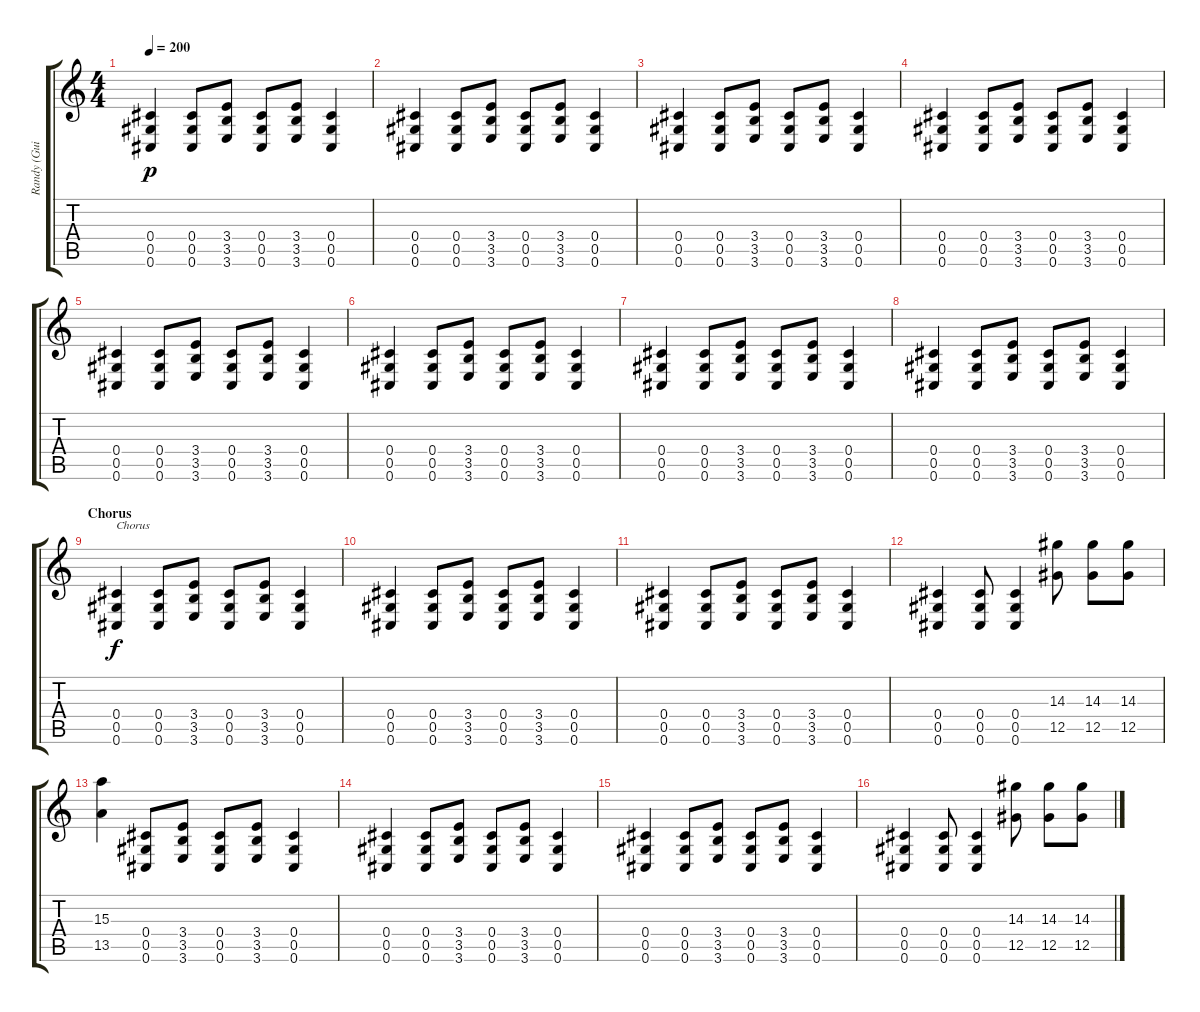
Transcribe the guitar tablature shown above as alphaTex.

\track ("Randy (Guitar + Lyrics)" "Randy (Gui") {instrument distortionguitar}
\staff {score tabs}
\tuning (Eb4 Bb3 Gb3 Db3 Ab2 Db2) {hide}
\ts (4 4)
\tempo 200
\clef g2
\ks c
(0.4 0.5 0.6).4{dy p} (0.4 0.5 0.6).8 (3.4 3.5 3.6).8 (0.4 0.5 0.6).8 (3.4 3.5 3.6).8 (0.4 0.5 0.6).4 |
(0.4 0.5 0.6).4 (0.4 0.5 0.6).8 (3.4 3.5 3.6).8 (0.4 0.5 0.6).8 (3.4 3.5 3.6).8 (0.4 0.5 0.6).4 |
(0.4 0.5 0.6).4 (0.4 0.5 0.6).8 (3.4 3.5 3.6).8 (0.4 0.5 0.6).8 (3.4 3.5 3.6).8 (0.4 0.5 0.6).4 |
(0.4 0.5 0.6).4 (0.4 0.5 0.6).8 (3.4 3.5 3.6).8 (0.4 0.5 0.6).8 (3.4 3.5 3.6).8 (0.4 0.5 0.6).4 |
(0.4 0.5 0.6).4 (0.4 0.5 0.6).8 (3.4 3.5 3.6).8 (0.4 0.5 0.6).8 (3.4 3.5 3.6).8 (0.4 0.5 0.6).4 |
(0.4 0.5 0.6).4 (0.4 0.5 0.6).8 (3.4 3.5 3.6).8 (0.4 0.5 0.6).8 (3.4 3.5 3.6).8 (0.4 0.5 0.6).4 |
(0.4 0.5 0.6).4 (0.4 0.5 0.6).8 (3.4 3.5 3.6).8 (0.4 0.5 0.6).8 (3.4 3.5 3.6).8 (0.4 0.5 0.6).4 |
(0.4 0.5 0.6).4 (0.4 0.5 0.6).8 (3.4 3.5 3.6).8 (0.4 0.5 0.6).8 (3.4 3.5 3.6).8 (0.4 0.5 0.6).4 |
\section ("" "Chorus")
(0.4 0.5 0.6).4{txt "Chorus" dy f} (0.4 0.5 0.6).8 (3.4 3.5 3.6).8 (0.4 0.5 0.6).8 (3.4 3.5 3.6).8 (0.4 0.5 0.6).4 |
(0.4 0.5 0.6).4 (0.4 0.5 0.6).8 (3.4 3.5 3.6).8 (0.4 0.5 0.6).8 (3.4 3.5 3.6).8 (0.4 0.5 0.6).4 |
(0.4 0.5 0.6).4 (0.4 0.5 0.6).8 (3.4 3.5 3.6).8 (0.4 0.5 0.6).8 (3.4 3.5 3.6).8 (0.4 0.5 0.6).4 |
(0.4 0.5 0.6).4 (0.4 0.5 0.6).8 (0.4 0.5 0.6).4 (14.3 12.5).8 (14.3 12.5).8 (14.3 12.5).8 |
(15.3 13.5).4 (0.4 0.5 0.6).8 (3.4 3.5 3.6).8 (0.4 0.5 0.6).8 (3.4 3.5 3.6).8 (0.4 0.5 0.6).4 |
(0.4 0.5 0.6).4 (0.4 0.5 0.6).8 (3.4 3.5 3.6).8 (0.4 0.5 0.6).8 (3.4 3.5 3.6).8 (0.4 0.5 0.6).4 |
(0.4 0.5 0.6).4 (0.4 0.5 0.6).8 (3.4 3.5 3.6).8 (0.4 0.5 0.6).8 (3.4 3.5 3.6).8 (0.4 0.5 0.6).4 |
(0.4 0.5 0.6).4 (0.4 0.5 0.6).8 (0.4 0.5 0.6).4 (14.3 12.5).8 (14.3 12.5).8 (14.3 12.5).8
